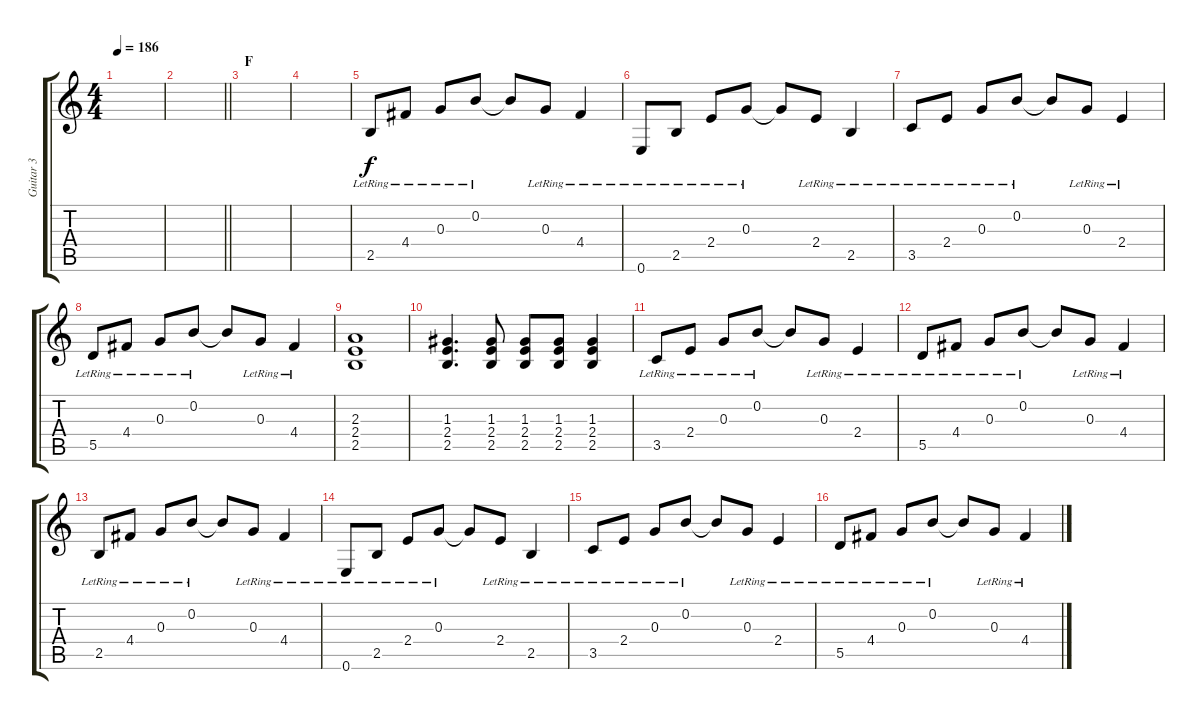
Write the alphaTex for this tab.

\track ("Guitar 3" "Guitar 3") {instrument overdrivenguitar}
\staff {score tabs}
\tuning (E4 B3 G3 D3 A2 E2) {hide}
\ts (4 4)
\tempo 186
\clef g2
\ks c
|
\barLineRight lightlight
|
\section ("" "F")
|
|
2.5{lr}.8 4.4{lr}.8 0.3{lr}.8 0.2{lr}.8 0.2{t}.8 0.3{lr}.8 4.4{lr}.4 |
0.6{lr}.8 2.5{lr}.8 2.4{lr}.8 0.3{lr}.8 0.3{t}.8 2.4{lr}.8 2.5{lr}.4 |
3.5{lr}.8 2.4{lr}.8 0.3{lr}.8 0.2{lr}.8 0.2{t}.8 0.3{lr}.8 2.4{lr}.4 |
5.5{lr}.8 4.4{lr}.8 0.3{lr}.8 0.2{lr}.8 0.2{t}.8 0.3{lr}.8 4.4{lr}.4 |
(2.3 2.4 2.5).1 |
(1.3 2.4 2.5).4{d} (1.3 2.4 2.5).8 (1.3 2.4 2.5).8 (1.3 2.4 2.5).8 (1.3 2.4 2.5).4 |
3.5{lr}.8 2.4{lr}.8 0.3{lr}.8 0.2{lr}.8 0.2{t}.8 0.3{lr}.8 2.4{lr}.4 |
5.5{lr}.8 4.4{lr}.8 0.3{lr}.8 0.2{lr}.8 0.2{t}.8 0.3{lr}.8 4.4{lr}.4 |
2.5{lr}.8 4.4{lr}.8 0.3{lr}.8 0.2{lr}.8 0.2{t}.8 0.3{lr}.8 4.4{lr}.4 |
0.6{lr}.8 2.5{lr}.8 2.4{lr}.8 0.3{lr}.8 0.3{t}.8 2.4{lr}.8 2.5{lr}.4 |
3.5{lr}.8 2.4{lr}.8 0.3{lr}.8 0.2{lr}.8 0.2{t}.8 0.3{lr}.8 2.4{lr}.4 |
5.5{lr}.8 4.4{lr}.8 0.3{lr}.8 0.2{lr}.8 0.2{t}.8 0.3{lr}.8 4.4{lr}.4
